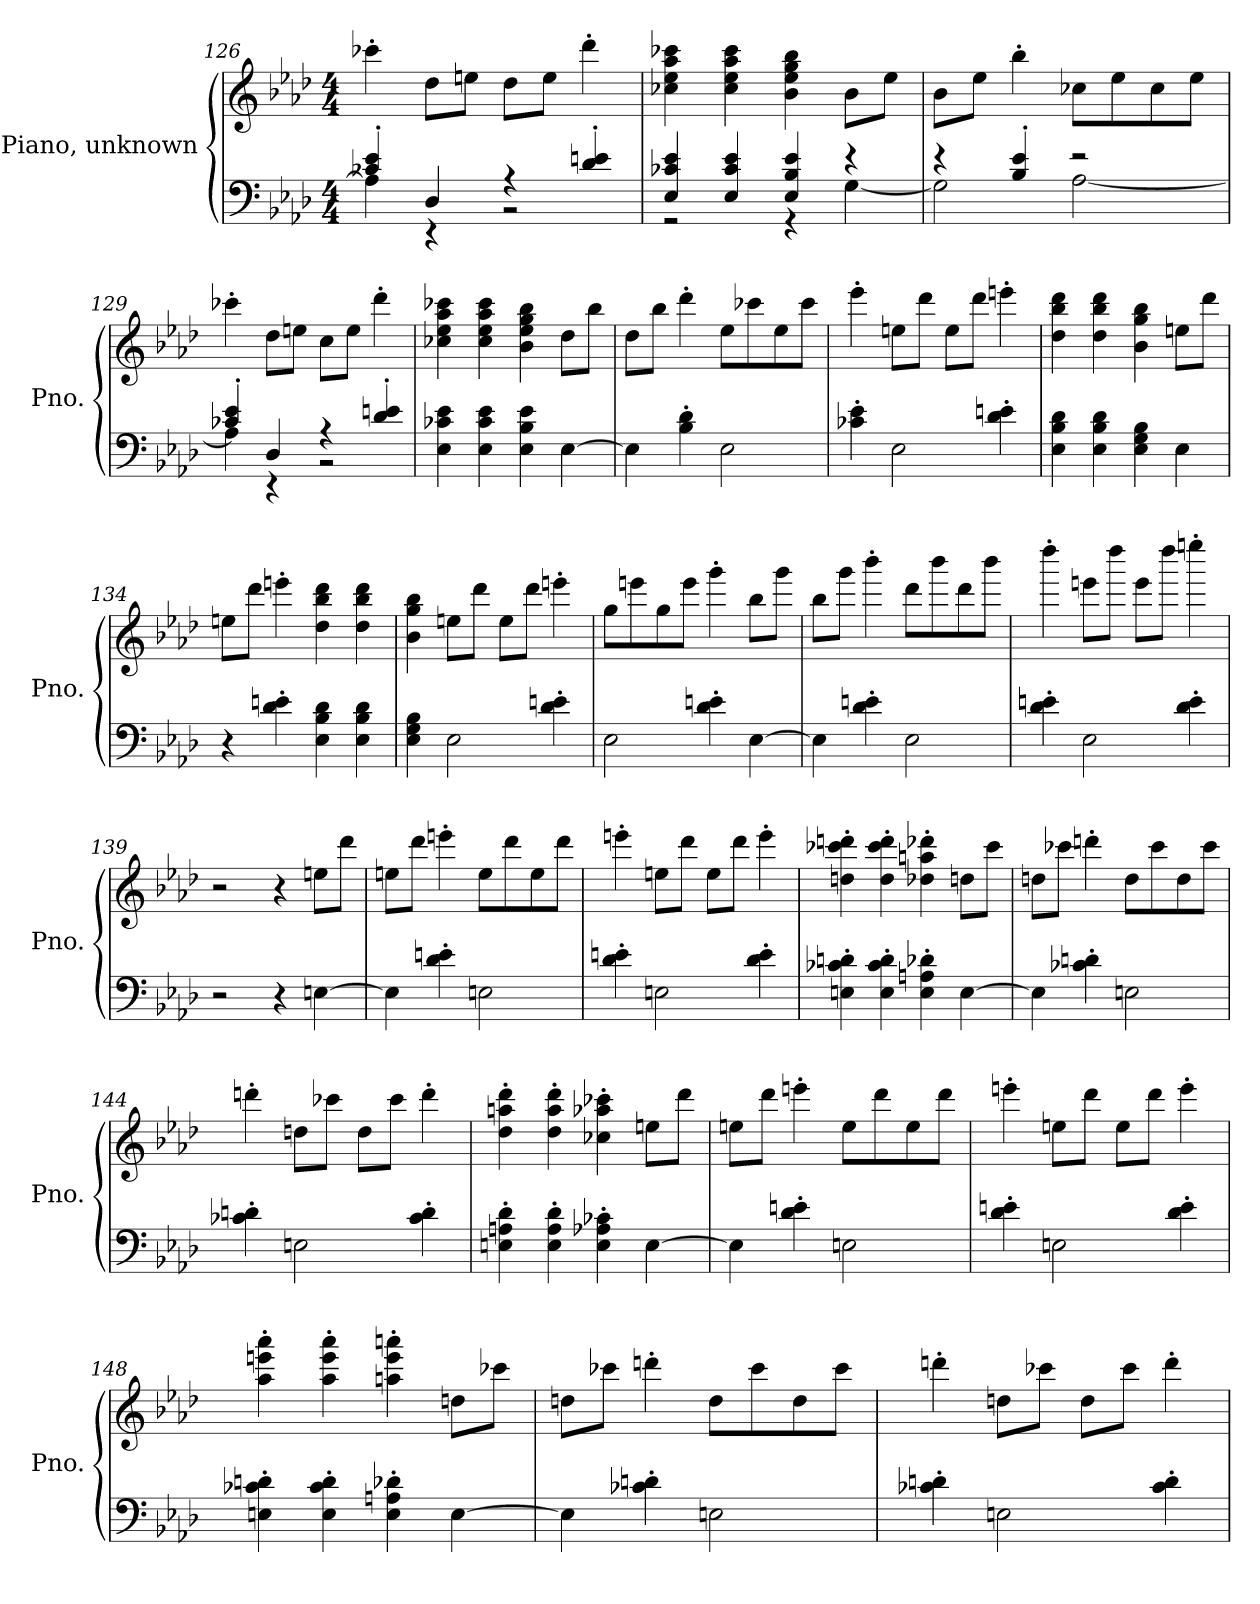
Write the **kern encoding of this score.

**kern	**kern
*part1	*part1
*staff2	*staff1
*I"Piano, unknown	*
*I'Pno.	*
*clefF4	*clefG2
*k[b-e-a-d-]	*k[b-e-a-d-]
*M4/4	*M4/4
=126	=126
*^	*
4c-X/' 4e-/'	4A-\]	4ccc-X'\
4D-/	4r	8dd-\L
.	.	8een\J
4r	2r	8dd-\L
.	.	8ee\J
4d-/' 4en/'	.	4ddd-'\
=127	=127	=127
4E-/ 4c-X/ 4e-/	2r	4cc-X\ 4ee-\ 4aa-\ 4ccc-X\
4E-/ 4c-/ 4e-/	.	4cc-\ 4ee-\ 4aa-\ 4ccc-\
4E-/ 4B-/ 4e-/	4r	4b-\ 4ee-\ 4gg\ 4bb-\
4r	[4G\	8b-\L
.	.	8ee-\J
=128	=128	=128
4r	2G\]	8b-\L
.	.	8ee-\J
4B-/' 4e-/'	.	4bb-'\
2r	[2A-\	8cc-X\L
.	.	8ee-\
.	.	8cc-\
.	.	8ee-\J
!!LO:LB:g=z
=129	=129	=129
4c-X/' 4e-/'	4A-\]	4ccc-X'\
4D-/	4r	8dd-\L
.	.	8een\J
4r	2r	8cc\L
.	.	8ee\J
4d-/' 4en/'	.	4ddd-'\
*v	*v	*
=130	=130
4E-\ 4c-X\ 4e-\	4cc-X\ 4ee-\ 4aa-\ 4ccc-X\
4E-\ 4c-\ 4e-\	4cc-\ 4ee-\ 4aa-\ 4ccc-\
4E-\ 4B-\ 4e-\	4b-\ 4ee-\ 4gg\ 4bb-\
[4E-\	8dd-\L
.	8bb-\J
=131	=131
4E-\]	8dd-\L
.	8bb-\J
4B-\' 4d-\'	4ddd-'\
2E-\	8ee-\L
.	8ccc-X\
.	8ee-\
.	8ccc-\J
=132	=132
4c-X\' 4e-\'	4eee-'\
2E-\	8een\L
.	8ddd-\J
.	8ee\L
.	8ddd-\J
4d-\' 4en\'	4eeen'\
=133	=133
4E-\ 4B-\ 4d-\	4dd-\ 4bb-\ 4ddd-\
4E-\ 4B-\ 4d-\	4dd-\ 4bb-\ 4ddd-\
4E-\ 4G\ 4B-\	4b-\ 4gg\ 4bb-\
4E-\	8een\L
.	8ddd-\J
!!LO:LB:g=z
=134	=134
4r	8een\L
.	8ddd-\J
4d-\' 4en\'	4eeen'\
4E-\ 4B-\ 4d-\	4dd-\ 4bb-\ 4ddd-\
4E-\ 4B-\ 4d-\	4dd-\ 4bb-\ 4ddd-\
=135	=135
4E-\ 4G\ 4B-\	4b-\ 4gg\ 4bb-\
2E-\	8een\L
.	8ddd-\J
.	8ee\L
.	8ddd-\J
4d-\' 4en\'	4eeen'\
=136	=136
2E-\	8gg\L
.	8eeen\
.	8gg\
.	8eee\J
4d-\' 4en\'	4ggg'\
[4E-\	8bb-\L
.	8ggg\J
=137	=137
4E-\]	8bb-\L
.	8ggg\J
4d-\' 4en\'	4bbb-'\
2E-\	8ddd-\L
.	8bbb-\
.	8ddd-\
.	8bbb-\J
!!LO:LB:g=z
=138	=138
4d-\' 4en\'	4dddd-'\
2E-\	8eeen\L
.	8dddd-\J
.	8eee\L
.	8dddd-\J
4d-\' 4e\'	4eeeen'\
=139	=139
2r	2r
4r	4r
[4En\	8een\L
.	8ddd-\J
=140	=140
4E\]	8een\L
.	8ddd-\J
4d-\' 4en\'	4eeen'\
2En\	8ee\L
.	8ddd-\
.	8ee\
.	8ddd-\J
=141	=141
4d-\' 4en\'	4eeen'\
2En\	8een\L
.	8ddd-\J
.	8ee\L
.	8ddd-\J
4d-\' 4e\'	4eee'\
=142	=142
4En\' 4c-X\' 4dn\'	4ddn\' 4ccc-X\' 4dddn\'
4E\' 4c-\' 4d\'	4dd\' 4ccc-\' 4ddd\'
4E\' 4An\' 4d-X\'	4dd-X\' 4aan\' 4ddd-X\'
[4E\	8ddn\L
.	8ccc-\J
!!LO:PB:g=z
=143	=143
4E\]	8ddn\L
.	8ccc-X\J
4c-X\' 4dn\'	4dddn'\
2En\	8dd\L
.	8ccc-\
.	8dd\
.	8ccc-\J
=144	=144
4c-X\' 4dn\'	4dddn'\
2En\	8ddn\L
.	8ccc-X\J
.	8dd\L
.	8ccc-\J
4c-\' 4d\'	4ddd'\
=145	=145
4En\' 4An\' 4d-\'	4dd-\' 4aan\' 4ddd-\'
4E\' 4A\' 4d-\'	4dd-\' 4aa\' 4ddd-\'
4E\' 4A-X\' 4c-X\'	4cc-X\' 4aa-X\' 4ccc-X\'
[4E\	8een\L
.	8ddd-\J
=146	=146
4E\]	8een\L
.	8ddd-\J
4d-\' 4en\'	4eeen'\
2En\	8ee\L
.	8ddd-\
.	8ee\
.	8ddd-\J
!!LO:LB:g=z
=147	=147
4d-\' 4en\'	4eeen'\
2En\	8een\L
.	8ddd-\J
.	8ee\L
.	8ddd-\J
4d-\' 4e\'	4eee'\
=148	=148
4En\' 4c-X\' 4dn\'	4aa-\' 4eeen\' 4aaa-\'
4E\' 4c-\' 4d\'	4aa-\' 4eee\' 4aaa-\'
4E\' 4An\' 4d-X\'	4aan\' 4eee\' 4aaan\'
[4E\	8ddn\L
.	8ccc-X\J
=149	=149
4E\]	8ddn\L
.	8ccc-X\J
4c-X\' 4dn\'	4dddn'\
2En\	8dd\L
.	8ccc-\
.	8dd\
.	8ccc-\J
=150	=150
4c-X\' 4dn\'	4dddn'\
2En\	8ddn\L
.	8ccc-X\J
.	8dd\L
.	8ccc-\J
4c-\' 4d\'	4ddd'\
=	=
*-	*-
